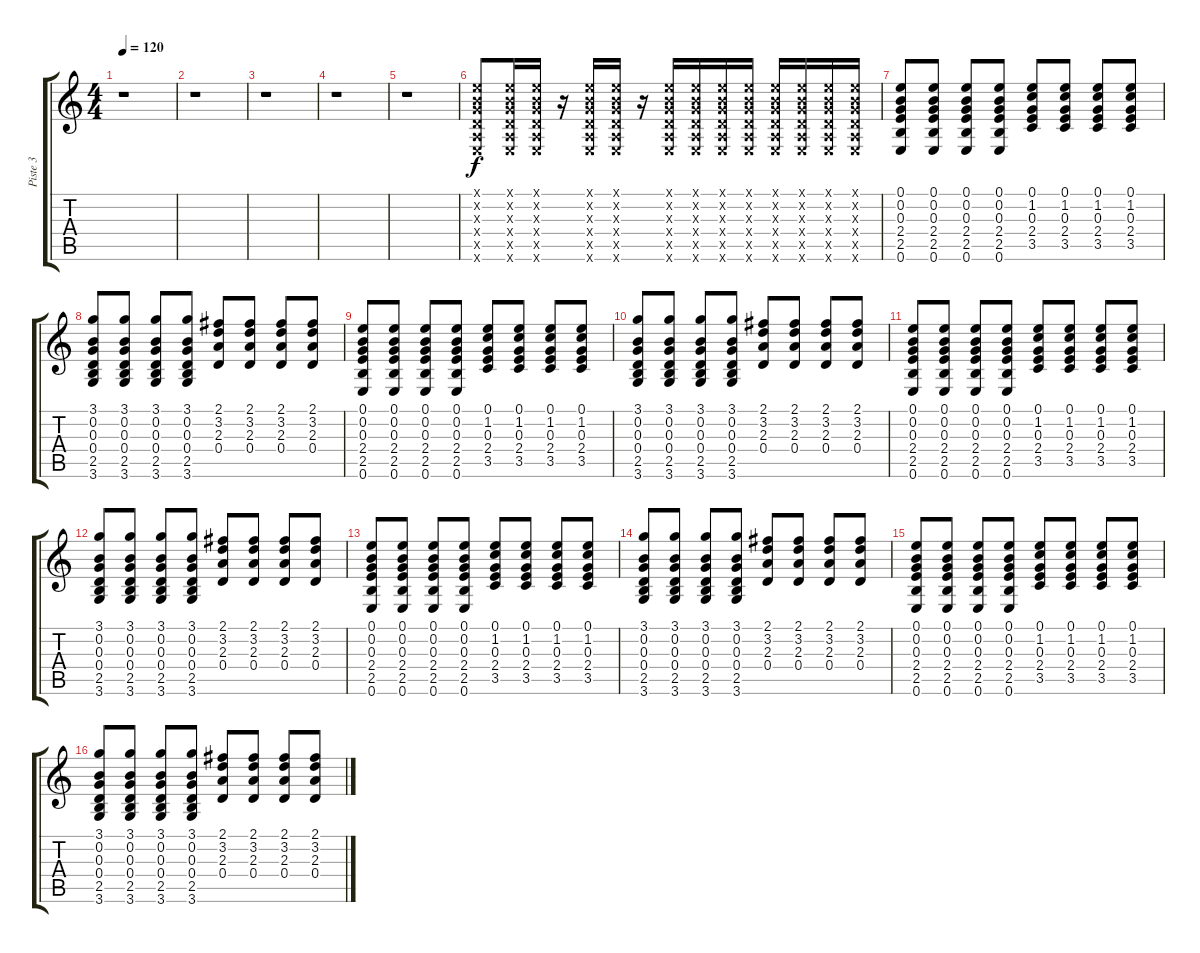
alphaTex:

\track ("Piste 3" "Piste 3") {instrument acousticguitarsteel}
\staff {score tabs}
\tuning (E4 B3 G3 D3 A2 E2) {hide}
\ts (4 4)
\tempo 120
\clef g2
\ks c
r.1{dy f} |
r.1 |
r.1 |
r.1 |
r.1 |
(0.1{x} 0.2{x} 0.3{x} 0.4{x} 0.5{x} 0.6{x}).8 (0.1{x} 0.2{x} 0.3{x} 0.4{x} 0.5{x} 0.6{x}).16 (0.1{x} 0.2{x} 0.3{x} 0.4{x} 0.5{x} 0.6{x}).16 r.16 (0.1{x} 0.2{x} 0.3{x} 0.4{x} 0.5{x} 0.6{x}).16 (0.1{x} 0.2{x} 0.3{x} 0.4{x} 0.5{x} 0.6{x}).16 r.16 (0.1{x} 0.2{x} 0.3{x} 0.4{x} 0.5{x} 0.6{x}).16 (0.1{x} 0.2{x} 0.3{x} 0.4{x} 0.5{x} 0.6{x}).16 (0.1{x} 0.2{x} 0.3{x} 0.4{x} 0.5{x} 0.6{x}).16 (0.1{x} 0.2{x} 0.3{x} 0.4{x} 0.5{x} 0.6{x}).16 (0.1{x} 0.2{x} 0.3{x} 0.4{x} 0.5{x} 0.6{x}).16 (0.1{x} 0.2{x} 0.3{x} 0.4{x} 0.5{x} 0.6{x}).16 (0.1{x} 0.2{x} 0.3{x} 0.4{x} 0.5{x} 0.6{x}).16 (0.1{x} 0.2{x} 0.3{x} 0.4{x} 0.5{x} 0.6{x}).16 |
(0.1 0.2 0.3 2.4 2.5 0.6).8 (0.1 0.2 0.3 2.4 2.5 0.6).8 (0.1 0.2 0.3 2.4 2.5 0.6).8 (0.1 0.2 0.3 2.4 2.5 0.6).8 (0.1 1.2 0.3 2.4 3.5).8 (0.1 1.2 0.3 2.4 3.5).8 (0.1 1.2 0.3 2.4 3.5).8 (0.1 1.2 0.3 2.4 3.5).8 |
(3.1 0.2 0.3 0.4 2.5 3.6).8 (3.1 0.2 0.3 0.4 2.5 3.6).8 (3.1 0.2 0.3 0.4 2.5 3.6).8 (3.1 0.2 0.3 0.4 2.5 3.6).8 (2.1 3.2 2.3 0.4).8 (2.1 3.2 2.3 0.4).8 (2.1 3.2 2.3 0.4).8 (2.1 3.2 2.3 0.4).8 |
(0.1 0.2 0.3 2.4 2.5 0.6).8 (0.1 0.2 0.3 2.4 2.5 0.6).8 (0.1 0.2 0.3 2.4 2.5 0.6).8 (0.1 0.2 0.3 2.4 2.5 0.6).8 (0.1 1.2 0.3 2.4 3.5).8 (0.1 1.2 0.3 2.4 3.5).8 (0.1 1.2 0.3 2.4 3.5).8 (0.1 1.2 0.3 2.4 3.5).8 |
(3.1 0.2 0.3 0.4 2.5 3.6).8 (3.1 0.2 0.3 0.4 2.5 3.6).8 (3.1 0.2 0.3 0.4 2.5 3.6).8 (3.1 0.2 0.3 0.4 2.5 3.6).8 (2.1 3.2 2.3 0.4).8 (2.1 3.2 2.3 0.4).8 (2.1 3.2 2.3 0.4).8 (2.1 3.2 2.3 0.4).8 |
(0.1 0.2 0.3 2.4 2.5 0.6).8 (0.1 0.2 0.3 2.4 2.5 0.6).8 (0.1 0.2 0.3 2.4 2.5 0.6).8 (0.1 0.2 0.3 2.4 2.5 0.6).8 (0.1 1.2 0.3 2.4 3.5).8 (0.1 1.2 0.3 2.4 3.5).8 (0.1 1.2 0.3 2.4 3.5).8 (0.1 1.2 0.3 2.4 3.5).8 |
(3.1 0.2 0.3 0.4 2.5 3.6).8 (3.1 0.2 0.3 0.4 2.5 3.6).8 (3.1 0.2 0.3 0.4 2.5 3.6).8 (3.1 0.2 0.3 0.4 2.5 3.6).8 (2.1 3.2 2.3 0.4).8 (2.1 3.2 2.3 0.4).8 (2.1 3.2 2.3 0.4).8 (2.1 3.2 2.3 0.4).8 |
(0.1 0.2 0.3 2.4 2.5 0.6).8 (0.1 0.2 0.3 2.4 2.5 0.6).8 (0.1 0.2 0.3 2.4 2.5 0.6).8 (0.1 0.2 0.3 2.4 2.5 0.6).8 (0.1 1.2 0.3 2.4 3.5).8 (0.1 1.2 0.3 2.4 3.5).8 (0.1 1.2 0.3 2.4 3.5).8 (0.1 1.2 0.3 2.4 3.5).8 |
(3.1 0.2 0.3 0.4 2.5 3.6).8 (3.1 0.2 0.3 0.4 2.5 3.6).8 (3.1 0.2 0.3 0.4 2.5 3.6).8 (3.1 0.2 0.3 0.4 2.5 3.6).8 (2.1 3.2 2.3 0.4).8 (2.1 3.2 2.3 0.4).8 (2.1 3.2 2.3 0.4).8 (2.1 3.2 2.3 0.4).8 |
(0.1 0.2 0.3 2.4 2.5 0.6).8 (0.1 0.2 0.3 2.4 2.5 0.6).8 (0.1 0.2 0.3 2.4 2.5 0.6).8 (0.1 0.2 0.3 2.4 2.5 0.6).8 (0.1 1.2 0.3 2.4 3.5).8 (0.1 1.2 0.3 2.4 3.5).8 (0.1 1.2 0.3 2.4 3.5).8 (0.1 1.2 0.3 2.4 3.5).8 |
(3.1 0.2 0.3 0.4 2.5 3.6).8 (3.1 0.2 0.3 0.4 2.5 3.6).8 (3.1 0.2 0.3 0.4 2.5 3.6).8 (3.1 0.2 0.3 0.4 2.5 3.6).8 (2.1 3.2 2.3 0.4).8 (2.1 3.2 2.3 0.4).8 (2.1 3.2 2.3 0.4).8 (2.1 3.2 2.3 0.4).8
